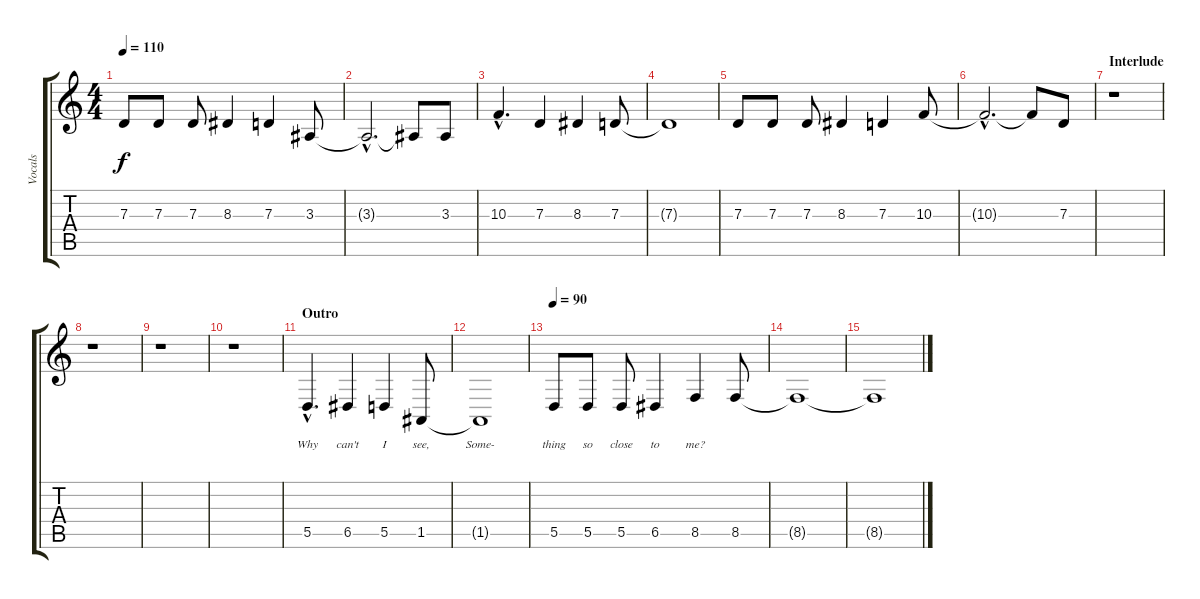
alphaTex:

\track ("Vocals" "Vocals") {instrument lead8bassandlead}
\staff {score tabs}
\tuning (E4 B3 G3 D3 A2 E2) {hide}
\ts (4 4)
\tempo 110
\clef g2
\ks c
7.3.8{dy f} 7.3.8 7.3.8 8.3.4 7.3.4 3.3.8 |
3.3{hac t}.2{d} 3.3{t}.8 3.3.8 |
10.3{hac}.4{d} 7.3.4 8.3.4 7.3.8 |
7.3{t}.1 |
7.3.8 7.3.8 7.3.8 8.3.4 7.3.4 10.3.8 |
10.3{hac t}.2{d} 10.3{t}.8 7.3.8 |
\section ("" "Interlude")
r.1 |
r.1 |
r.1 |
r.1 |
\section ("" "Outro")
5.5{hac}.4{d lyrics (0 "") lyrics (1 "Why") lyrics (2 "") lyrics (3 "") lyrics (4 "")} 6.5.4{lyrics (0 "") lyrics (1 "can't") lyrics (2 "") lyrics (3 "") lyrics (4 "")} 5.5.4{lyrics (0 "") lyrics (1 "I") lyrics (2 "") lyrics (3 "") lyrics (4 "")} 1.5.8{lyrics (0 "") lyrics (1 "see,") lyrics (2 "") lyrics (3 "") lyrics (4 "")} |
1.5{t}.1{lyrics (0 "") lyrics (1 "Some-") lyrics (2 "") lyrics (3 "") lyrics (4 "")} |
\tempo 90
5.5.8{lyrics (0 "") lyrics (1 "thing") lyrics (2 "") lyrics (3 "") lyrics (4 "")} 5.5.8{lyrics (0 "") lyrics (1 "so") lyrics (2 "") lyrics (3 "") lyrics (4 "")} 5.5.8{lyrics (0 "") lyrics (1 "close") lyrics (2 "") lyrics (3 "") lyrics (4 "")} 6.5.4{lyrics (0 "") lyrics (1 "to") lyrics (2 "") lyrics (3 "") lyrics (4 "")} 8.5.4{lyrics (0 "") lyrics (1 "me?") lyrics (2 "") lyrics (3 "") lyrics (4 "")} 8.5.8{volume 0} |
8.5{t}.1 |
8.5{t}.1
